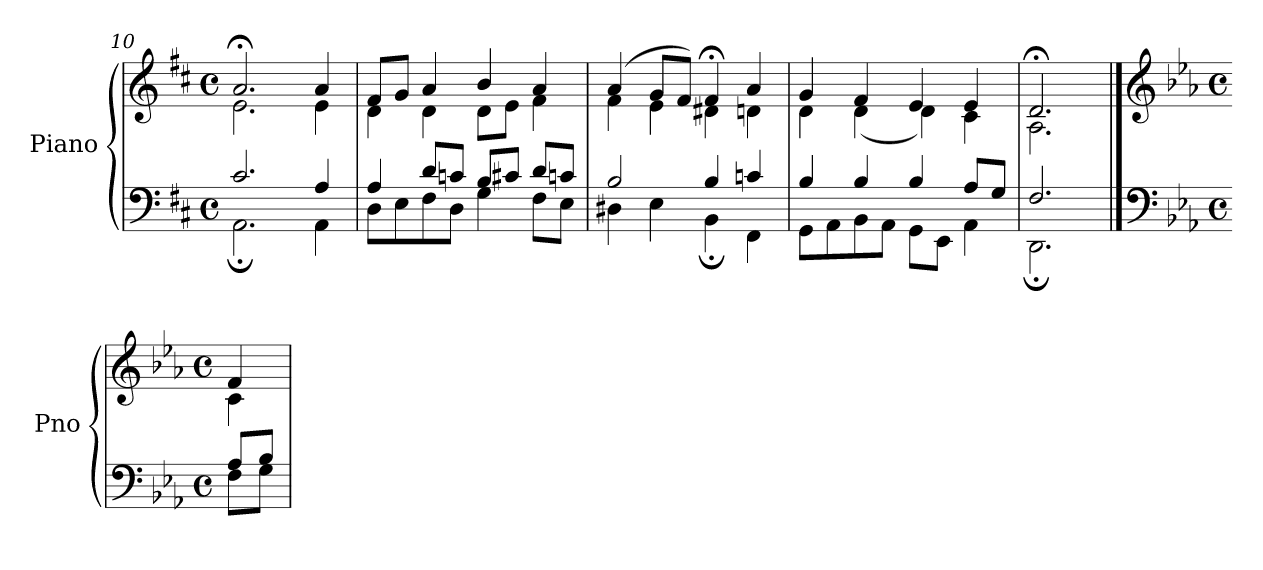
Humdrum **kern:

**kern	**kern
*part1	*part1
*staff2	*staff1
*I"Piano	*
*I'Pno	*
*clefF4	*clefG2
*k[f#c#]	*k[f#c#]
*M4/4	*M4/4
*met(c)	*met(c)
=10	=10
*^	*^
2.c#/	2.AA;\	2.a;</	2.e\
4A/	4AA\	4a/	4e\
=11	=11	=11	=11
4A/	8D\L	8f#/L	4d\
.	8E\	8g/J	.
8d/L	8F#\	4a/	4d\
8cn/J	8D\J	.	.
8B/L	4G\	4b/	8d\L
8c#X/J	.	.	8e\J
8d/L	8F#\L	4a/	4f#\
8cn/J	8E\J	.	.
=12	=12	=12	=12
2B/	4D#X\	(>4a/	4f#\
.	4E\	8g/L	4e\
.	.	8f#/J)	.
4B/	4BB;\	4f#;</	4d#X\
4cn/	4FF#\	4a/	4dn\
=13	=13	=13	=13
4B/	8GG\L	4g/	4d\
.	8AA\	.	.
4B/	8BB\	4f#/	(<4d\
.	8AA\J	.	.
4B/	8GG\L	4e/	4d\)
.	8EE\J	.	.
8A/L	4AA\	4e/	4c#\
8G/J	.	.	.
=14	=14	=14	=14
2.F#/	2.DD;\	2.d;</	2.A\
==1	==1	==1	==1
*clefF4	*	*clefG2	*
*k[b-e-a-]	*	*k[b-e-a-]	*
*M4/4	*	*M4/4	*
*met(c)	*	*met(c)	*
8A-/L	8F\L	4f/	4c\
8B-/J	8G\J	.	.
*v	*v	*	*
*	*v	*v
=	=
*-	*-
